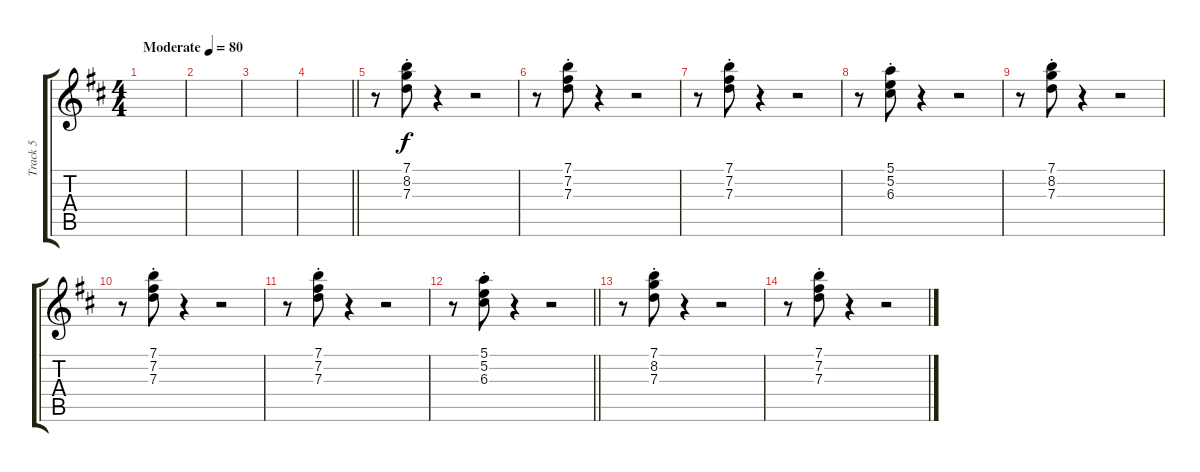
\track ("Track 5" "Track 5") {instrument electricguitarclean}
\staff {score tabs}
\tuning (E4 B3 G3 D3 A2 E2) {hide}
\ts (4 4)
\tempo (80 "Moderate")
\clef g2
\ks bminor
|
|
|
\barLineRight lightlight
|
r.8 (7.1{st} 8.2{st} 7.3{st}).8 r.4 r.2 |
r.8 (7.1{st} 7.2{st} 7.3{st}).8 r.4 r.2 |
r.8 (7.1{st} 7.2{st} 7.3{st}).8 r.4 r.2 |
r.8 (5.1{st} 5.2{st} 6.3{st}).8 r.4 r.2 |
r.8 (7.1{st} 8.2{st} 7.3{st}).8 r.4 r.2 |
r.8 (7.1{st} 7.2{st} 7.3{st}).8 r.4 r.2 |
r.8 (7.1{st} 7.2{st} 7.3{st}).8 r.4 r.2 |
\barLineRight lightlight
r.8 (5.1{st} 5.2{st} 6.3{st}).8 r.4 r.2 |
r.8 (7.1{st} 8.2{st} 7.3{st}).8 r.4 r.2 |
r.8 (7.1{st} 7.2{st} 7.3{st}).8 r.4 r.2
